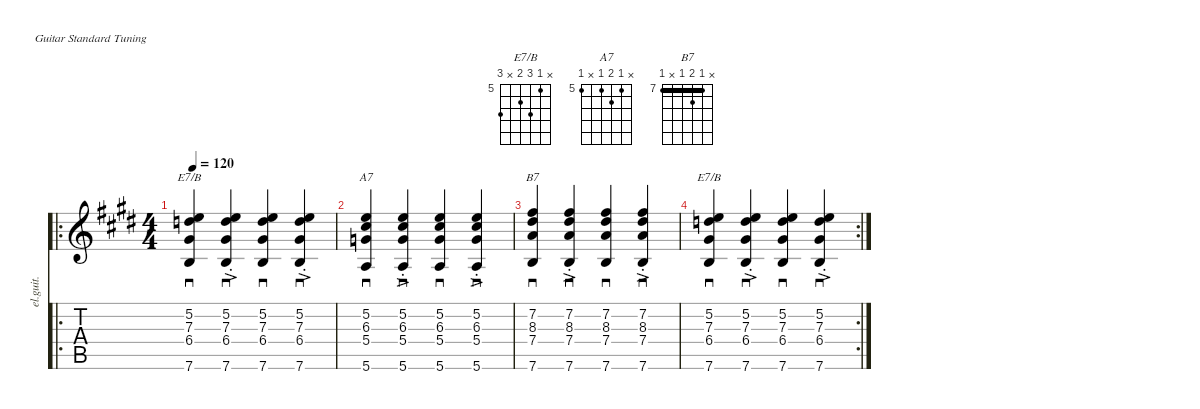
\defaultSystemsLayout 4
\hideDynamics
\bracketExtendMode nobrackets
\track ("Clean Guitar" "el.guit.") {defaultSystemsLayout 4 instrument electricguitarclean}
\staff {score tabs}
\tuning (E4 B3 G3 D3 A2 E2)
\chord ("E7/B" x 5 7 6 x 7) {firstfret 5 showfingering false}
\chord ("A7" x 5 6 5 x 5) {firstfret 5 showfingering false}
\chord ("B7" x 7 8 7 x 7) {firstfret 7 showfingering false barre (7 7)}
\ro
\ts (4 4)
\beaming (8 2 2 2 2)
\tempo 120
\clef g2
\ks e
(7.6{acc forcenatural} 6.4{acc #} 7.3{acc forcenatural} 5.2{acc forcenatural}).4{sd ch "E7/B" dy mf instrument electricguitarclean beam Up} (7.6{ac st acc forcenatural} 6.4{ac st acc #} 7.3{ac st acc forcenatural} 5.2{ac st acc forcenatural}).4{sd beam Up} (7.6{acc forcenatural} 6.4{acc #} 7.3{acc forcenatural} 5.2{acc forcenatural}).4{sd beam Up} (7.6{ac st acc forcenatural} 6.4{ac st acc #} 7.3{ac st acc forcenatural} 5.2{ac st acc forcenatural}).4{sd beam Up} |
(5.6{acc forcenatural} 5.4{acc forcenatural} 6.3{acc #} 5.2{acc forcenatural}).4{sd ch "A7" beam Up} (5.6{ac st acc forcenatural} 5.4{ac st acc forcenatural} 6.3{ac st acc #} 5.2{ac st acc forcenatural}).4{sd beam Up} (5.6{acc forcenatural} 5.4{acc forcenatural} 6.3{acc #} 5.2{acc forcenatural}).4{sd beam Up} (5.6{ac st acc forcenatural} 5.4{ac st acc forcenatural} 6.3{ac st acc #} 5.2{ac st acc forcenatural}).4{sd beam Up} |
(7.6{acc forcenatural} 7.4{acc forcenatural} 8.3{acc #} 7.2{acc #}).4{sd ch "B7" beam Up} (7.6{ac st acc forcenatural} 7.4{ac st acc forcenatural} 8.3{ac st acc #} 7.2{ac st acc #}).4{sd beam Up} (7.6{acc forcenatural} 7.4{acc forcenatural} 8.3{acc #} 7.2{acc #}).4{sd beam Up} (7.6{ac st acc forcenatural} 7.4{ac st acc forcenatural} 8.3{ac st acc #} 7.2{ac st acc #}).4{sd beam Up} |
\rc 2
(7.6{acc forcenatural} 6.4{acc #} 7.3{acc forcenatural} 5.2{acc forcenatural}).4{sd ch "E7/B" beam Up} (7.6{ac st acc forcenatural} 6.4{ac st acc #} 7.3{ac st acc forcenatural} 5.2{ac st acc forcenatural}).4{sd beam Up} (7.6{acc forcenatural} 6.4{acc #} 7.3{acc forcenatural} 5.2{acc forcenatural}).4{sd beam Up} (7.6{ac st acc forcenatural} 6.4{ac st acc #} 7.3{ac st acc forcenatural} 5.2{ac st acc forcenatural}).4{sd beam Up}
